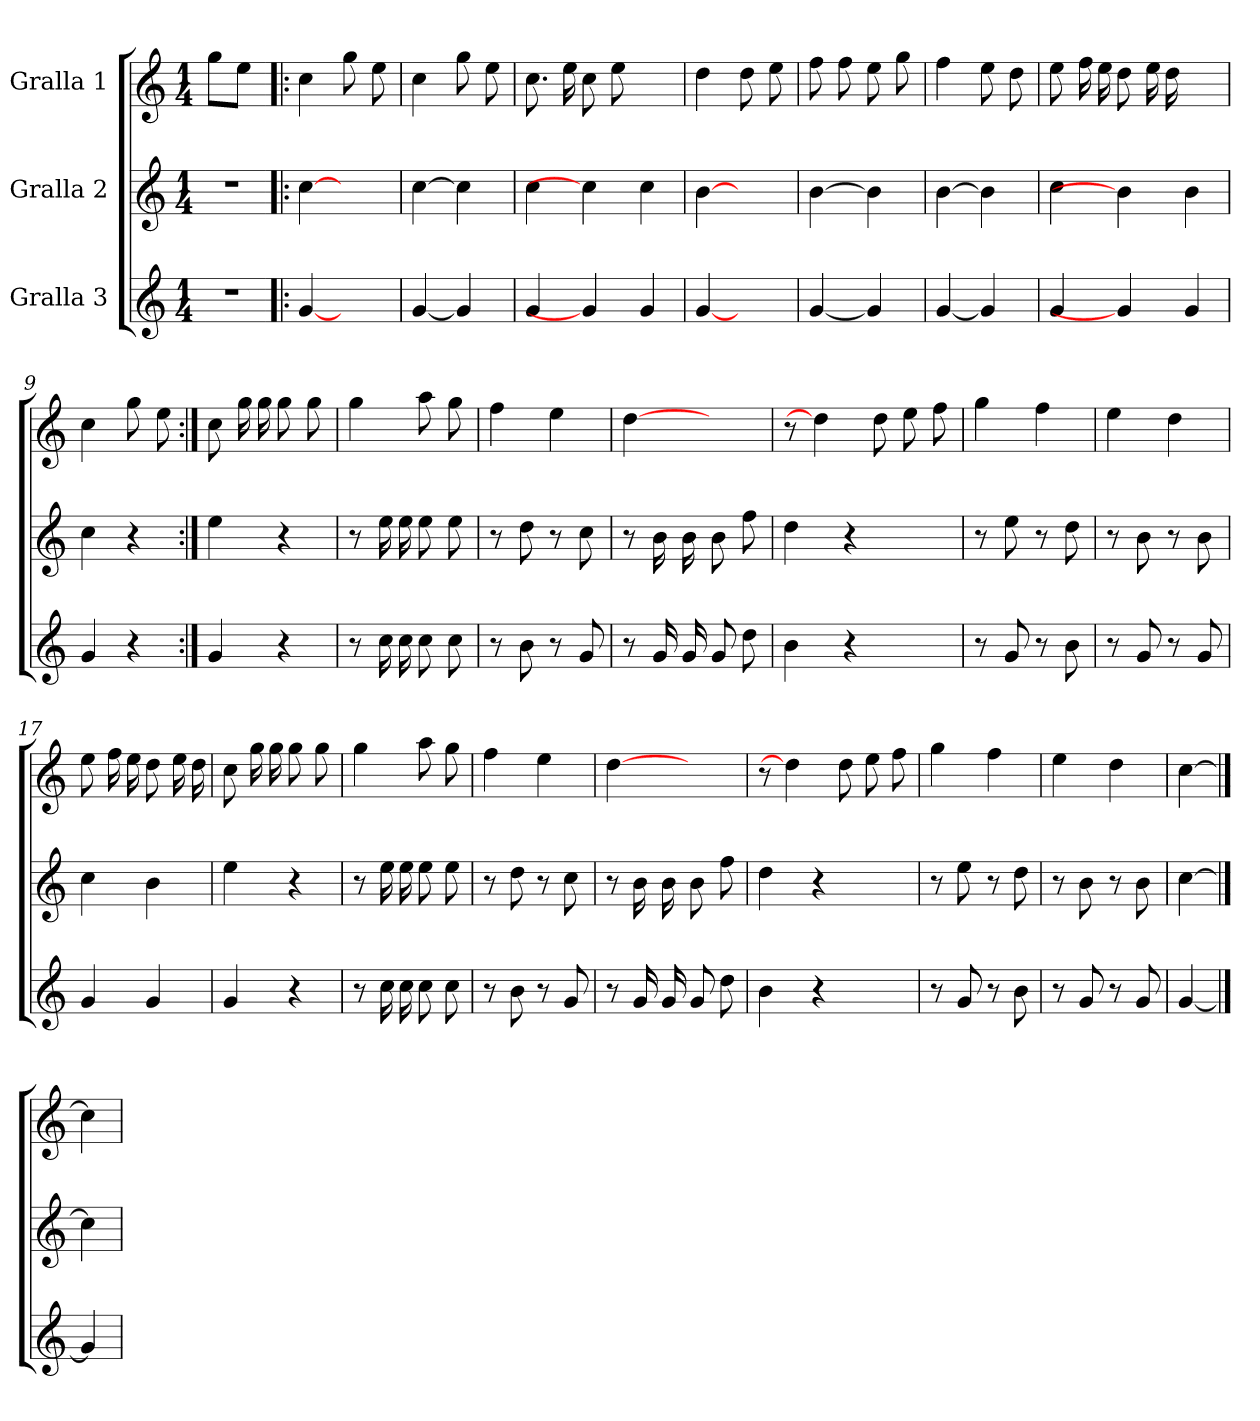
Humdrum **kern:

**kern	**kern	**kern
*part3	*part2	*part1
*staff3	*staff2	*staff1
*I"Gralla 3	*I"Gralla 2	*I"Gralla 1
*clefG2	*clefG2	*clefG2
*k[]	*k[]	*k[]
*M1/4	*M1/4	*M1/4
=1	=1	=1
4r	4r	8gg\L
.	.	8ee\J
=2!|:	=2!|:	=2!|:
[4g	[4cc	4cc
4ryy	4ryy	8gg
.	.	8ee
=3	=3	=3
[4g	[4cc	4cc
4g]	4cc]	8gg
.	.	8ee
=4	=4	=4
4g	4cc	8.cc
.	.	16ee
4g]	4cc]	8cc
.	.	8ee
4g	4cc	4ryy
=5	=5	=5
[4g	[4b	4dd
4ryy	4ryy	8dd
.	.	8ee
=6	=6	=6
[4g	[4b	8ff
.	.	8ff
4g]	4b]	8ee
.	.	8gg
=7	=7	=7
[4g	[4b	4ff
4g]	4b]	8ee
.	.	8dd
=8	=8	=8
4g	4cc	8ee
.	.	16ff
.	.	16ee
4g]	4b]	8dd
.	.	16ee
.	.	16dd
4g	4b	4ryy
=9	=9	=9
4g	4cc	4cc
4r	4r	8gg
.	.	8ee
=10:|!	=10:|!	=10:|!
4g	4ee	8cc
.	.	16gg
.	.	16gg
4r	4r	8gg
.	.	8gg
=11	=11	=11
8r	8r	4gg
16cc	16ee	.
16cc	16ee	.
8cc	8ee	8aa
8cc	8ee	8gg
=12	=12	=12
8r	8r	4ff
8b	8dd	.
8r	8r	4ee
8g	8cc	.
=13	=13	=13
8r	8r	[4dd
16g	16b	.
16g	16b	.
8g	8b	4ryy
8dd	8ff	.
=14	=14	=14
4b	4dd	8r
.	.	4dd]
4r	4r	.
.	.	8dd
4ryy	4ryy	8ee
.	.	8ff
=15	=15	=15
8r	8r	4gg
8g	8ee	.
8r	8r	4ff
8b	8dd	.
=16	=16	=16
8r	8r	4ee
8g	8b	.
8r	8r	4dd
8g	8b	.
=17	=17	=17
4g	4cc	8ee
.	.	16ff
.	.	16ee
4g	4b	8dd
.	.	16ee
.	.	16dd
=18	=18	=18
4g	4ee	8cc
.	.	16gg
.	.	16gg
4r	4r	8gg
.	.	8gg
=19	=19	=19
8r	8r	4gg
16cc	16ee	.
16cc	16ee	.
8cc	8ee	8aa
8cc	8ee	8gg
=20	=20	=20
8r	8r	4ff
8b	8dd	.
8r	8r	4ee
8g	8cc	.
=21	=21	=21
8r	8r	[4dd
16g	16b	.
16g	16b	.
8g	8b	4ryy
8dd	8ff	.
=22	=22	=22
4b	4dd	8r
.	.	4dd]
4r	4r	.
.	.	8dd
4ryy	4ryy	8ee
.	.	8ff
=23	=23	=23
8r	8r	4gg
8g	8ee	.
8r	8r	4ff
8b	8dd	.
=24	=24	=24
8r	8r	4ee
8g	8b	.
8r	8r	4dd
8g	8b	.
=25	=25	=25
[4g	[4cc	[4cc
==26	==26	==26
4g]	4cc]	4cc]
=	=	=
*-	*-	*-
